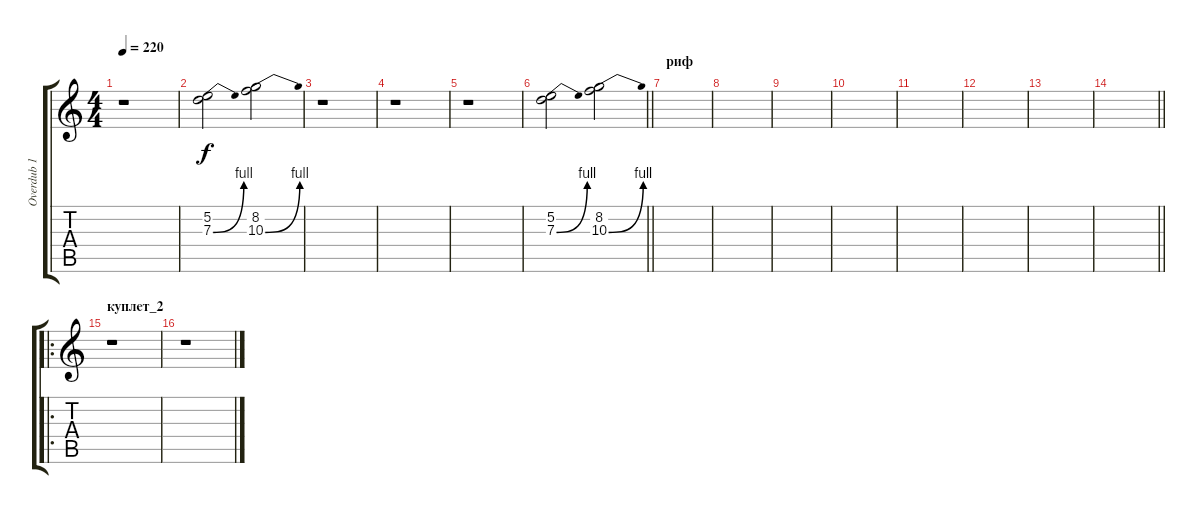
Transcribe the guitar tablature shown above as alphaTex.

\track ("Overdub 1" "Overdub 1") {instrument distortionguitar}
\staff {score tabs}
\tuning (E4 B3 G3 D3 A2 E2) {hide}
\ts (4 4)
\tempo 220
\clef g2
\ks c
r.1{dy f} |
(5.2 7.3{be (bend 0 0 60 4)}).2 (8.2 10.3{be (bend 0 0 60 4)}).2 |
r.1 |
r.1 |
r.1 |
\barLineRight lightlight
(5.2 7.3{be (bend 0 0 60 4)}).2 (8.2 10.3{be (bend 0 0 60 4)}).2 |
\section ("" "риф")
|
|
|
|
|
|
|
\barLineRight lightlight
|
\ro
\section ("" "куплет_2")
r.1 |
r.1
